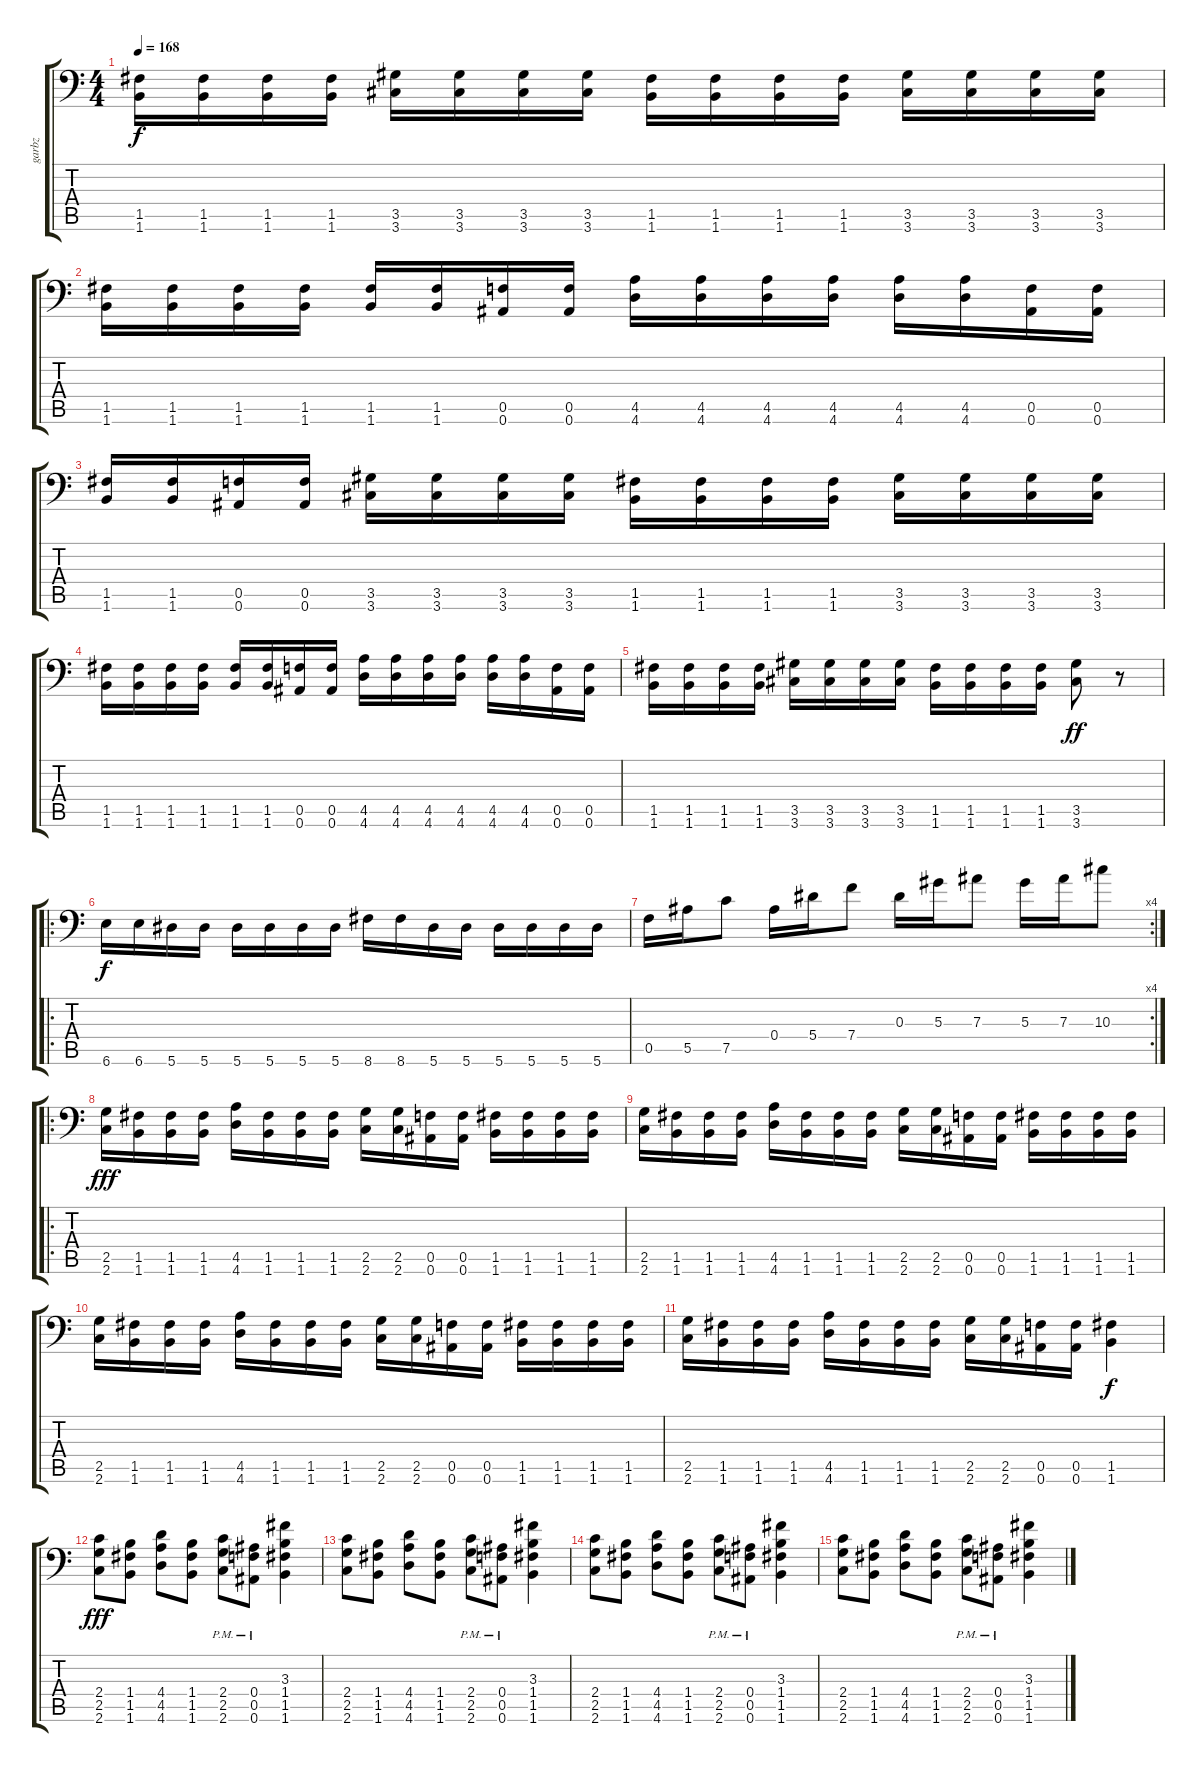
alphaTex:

\track ("garbz" "garbz") {instrument distortionguitar}
\staff {score tabs}
\tuning (C4 G3 Eb3 Bb2 F2 Bb1) {hide}
\ts (4 4)
\tempo 168
\clef f4
\ks c
(1.5 1.6).16{dy f} (1.5 1.6).16 (1.5 1.6).16 (1.5 1.6).16 (3.5 3.6).16 (3.5 3.6).16 (3.5 3.6).16 (3.5 3.6).16 (1.5 1.6).16 (1.5 1.6).16 (1.5 1.6).16 (1.5 1.6).16 (3.5 3.6).16 (3.5 3.6).16 (3.5 3.6).16 (3.5 3.6).16 |
(1.5 1.6).16 (1.5 1.6).16 (1.5 1.6).16 (1.5 1.6).16 (1.5 1.6).16 (1.5 1.6).16 (0.5 0.6).16 (0.5 0.6).16 (4.5 4.6).16 (4.5 4.6).16 (4.5 4.6).16 (4.5 4.6).16 (4.5 4.6).16 (4.5 4.6).16 (0.5 0.6).16 (0.5 0.6).16 |
(1.5 1.6).16 (1.5 1.6).16 (0.5 0.6).16 (0.5 0.6).16 (3.5 3.6).16 (3.5 3.6).16 (3.5 3.6).16 (3.5 3.6).16 (1.5 1.6).16 (1.5 1.6).16 (1.5 1.6).16 (1.5 1.6).16 (3.5 3.6).16 (3.5 3.6).16 (3.5 3.6).16 (3.5 3.6).16 |
(1.5 1.6).16 (1.5 1.6).16 (1.5 1.6).16 (1.5 1.6).16 (1.5 1.6).16 (1.5 1.6).16 (0.5 0.6).16 (0.5 0.6).16 (4.5 4.6).16 (4.5 4.6).16 (4.5 4.6).16 (4.5 4.6).16 (4.5 4.6).16 (4.5 4.6).16 (0.5 0.6).16 (0.5 0.6).16 |
(1.5 1.6).16 (1.5 1.6).16 (1.5 1.6).16 (1.5 1.6).16 (3.5 3.6).16 (3.5 3.6).16 (3.5 3.6).16 (3.5 3.6).16 (1.5 1.6).16 (1.5 1.6).16 (1.5 1.6).16 (1.5 1.6).16 (3.5 3.6).8{dy ff} r.8 |
\ro
6.6.16{dy f} 6.6.16 5.6.16 5.6.16 5.6.16 5.6.16 5.6.16 5.6.16 8.6.16 8.6.16 5.6.16 5.6.16 5.6.16 5.6.16 5.6.16 5.6.16 |
\rc 4
0.5.16 5.5.16 7.5.8 0.4.16 5.4.16 7.4.8 0.3.16 5.3.16 7.3.8 5.3.16 7.3.16 10.3.8 |
\ro
(2.5 2.6).16{dy fff} (1.5 1.6).16 (1.5 1.6).16 (1.5 1.6).16 (4.5 4.6).16 (1.5 1.6).16 (1.5 1.6).16 (1.5 1.6).16 (2.5 2.6).16 (2.5 2.6).16 (0.5 0.6).16 (0.5 0.6).16 (1.5 1.6).16 (1.5 1.6).16 (1.5 1.6).16 (1.5 1.6).16 |
(2.5 2.6).16 (1.5 1.6).16 (1.5 1.6).16 (1.5 1.6).16 (4.5 4.6).16 (1.5 1.6).16 (1.5 1.6).16 (1.5 1.6).16 (2.5 2.6).16 (2.5 2.6).16 (0.5 0.6).16 (0.5 0.6).16 (1.5 1.6).16 (1.5 1.6).16 (1.5 1.6).16 (1.5 1.6).16 |
(2.5 2.6).16 (1.5 1.6).16 (1.5 1.6).16 (1.5 1.6).16 (4.5 4.6).16 (1.5 1.6).16 (1.5 1.6).16 (1.5 1.6).16 (2.5 2.6).16 (2.5 2.6).16 (0.5 0.6).16 (0.5 0.6).16 (1.5 1.6).16 (1.5 1.6).16 (1.5 1.6).16 (1.5 1.6).16 |
(2.5 2.6).16 (1.5 1.6).16 (1.5 1.6).16 (1.5 1.6).16 (4.5 4.6).16 (1.5 1.6).16 (1.5 1.6).16 (1.5 1.6).16 (2.5 2.6).16 (2.5 2.6).16 (0.5 0.6).16 (0.5 0.6).16 (1.5 1.6).4{dy f} |
(2.4 2.5 2.6).8{dy fff} (1.4 1.5 1.6).8 (4.4 4.5 4.6).8 (1.4 1.5 1.6).8 (2.4{pm} 2.5{pm} 2.6{pm}).8 (0.4{pm} 0.5{pm} 0.6{pm}).8 (3.3 1.4 1.5 1.6).4 |
(2.4 2.5 2.6).8 (1.4 1.5 1.6).8 (4.4 4.5 4.6).8 (1.4 1.5 1.6).8 (2.4{pm} 2.5{pm} 2.6{pm}).8 (0.4{pm} 0.5{pm} 0.6{pm}).8 (3.3 1.4 1.5 1.6).4 |
(2.4 2.5 2.6).8 (1.4 1.5 1.6).8 (4.4 4.5 4.6).8 (1.4 1.5 1.6).8 (2.4{pm} 2.5{pm} 2.6{pm}).8 (0.4{pm} 0.5{pm} 0.6{pm}).8 (3.3 1.4 1.5 1.6).4 |
(2.4 2.5 2.6).8 (1.4 1.5 1.6).8 (4.4 4.5 4.6).8 (1.4 1.5 1.6).8 (2.4{pm} 2.5{pm} 2.6{pm}).8 (0.4{pm} 0.5{pm} 0.6{pm}).8 (3.3 1.4 1.5 1.6).4
